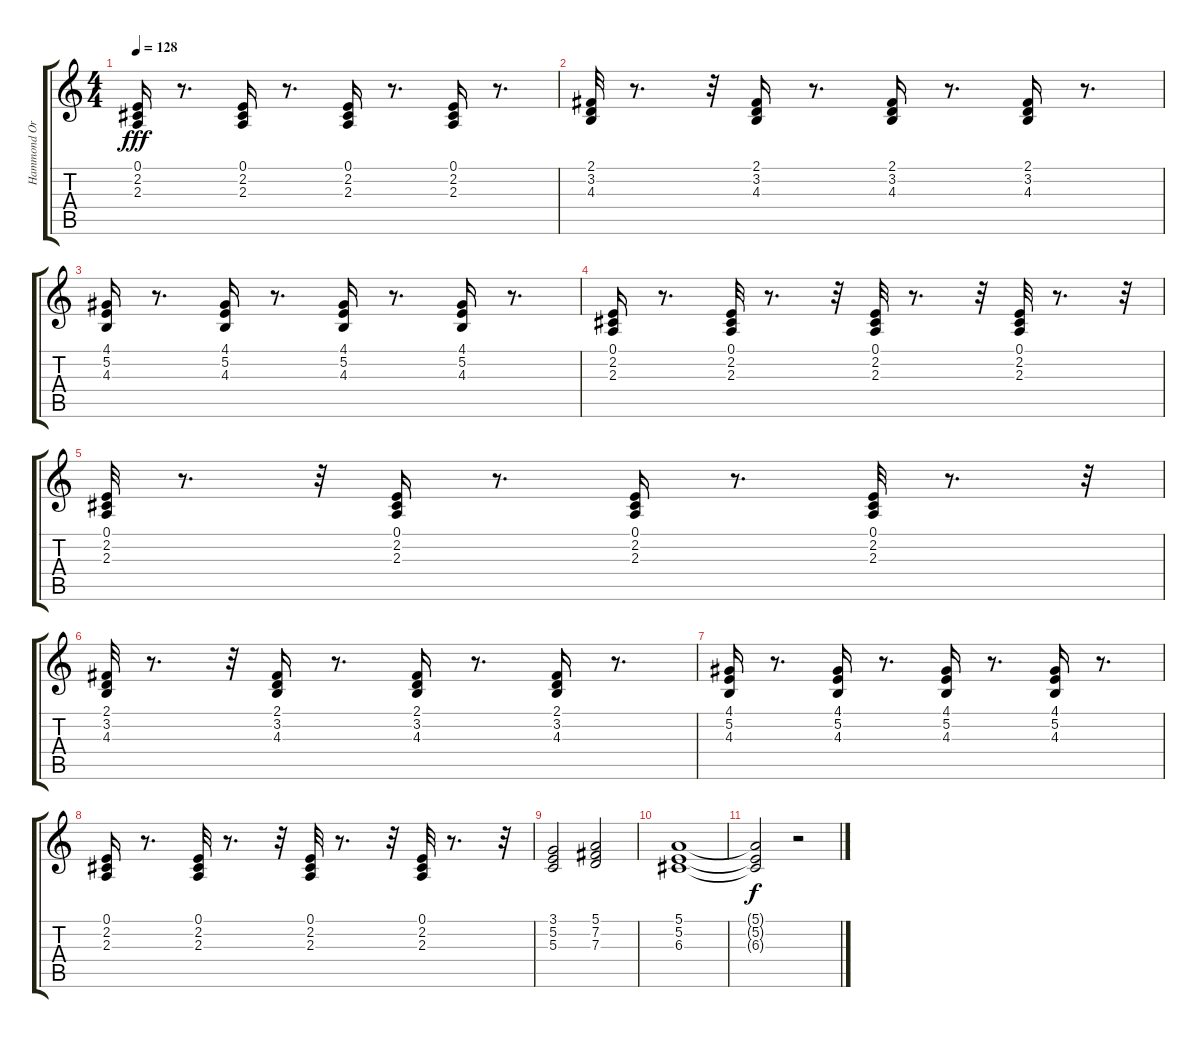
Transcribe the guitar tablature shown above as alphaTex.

\track ("Hammond Organ" "Hammond Or") {instrument drawbarorgan}
\staff {score tabs}
\tuning (E4 B3 G3 D3 A2 E2) {hide}
\ts (4 4)
\tempo 128
\clef g2
\ks c
(0.1 2.2 2.3).16{dy fff} r.8{d} (0.1 2.2 2.3).16 r.8{d} (0.1 2.2 2.3).16 r.8{d} (0.1 2.2 2.3).16 r.8{d} |
(2.1 3.2 4.3).32 r.8{d} r.32 (2.1 3.2 4.3).16 r.8{d} (2.1 3.2 4.3).16 r.8{d} (2.1 3.2 4.3).16 r.8{d} |
(4.1 5.2 4.3).16 r.8{d} (4.1 5.2 4.3).16 r.8{d} (4.1 5.2 4.3).16 r.8{d} (4.1 5.2 4.3).16 r.8{d} |
(0.1 2.2 2.3).16 r.8{d} (0.1 2.2 2.3).32 r.8{d} r.32 (0.1 2.2 2.3).32 r.8{d} r.32 (0.1 2.2 2.3).32 r.8{d} r.32 |
(0.1 2.2 2.3).32 r.8{d} r.32 (0.1 2.2 2.3).16 r.8{d} (0.1 2.2 2.3).16 r.8{d} (0.1 2.2 2.3).32 r.8{d} r.32 |
(2.1 3.2 4.3).32 r.8{d} r.32 (2.1 3.2 4.3).16 r.8{d} (2.1 3.2 4.3).16 r.8{d} (2.1 3.2 4.3).16 r.8{d} |
(4.1 5.2 4.3).16 r.8{d} (4.1 5.2 4.3).16 r.8{d} (4.1 5.2 4.3).16 r.8{d} (4.1 5.2 4.3).16 r.8{d} |
(0.1 2.2 2.3).16 r.8{d} (0.1 2.2 2.3).32 r.8{d} r.32 (0.1 2.2 2.3).32 r.8{d} r.32 (0.1 2.2 2.3).32 r.8{d} r.32 |
(3.1 5.2 5.3).2 (5.1 7.2 7.3).2 |
(5.1 5.2 6.3).1 |
(5.1{t} 5.2{t} 6.3{t}).2{dy f} r.2
